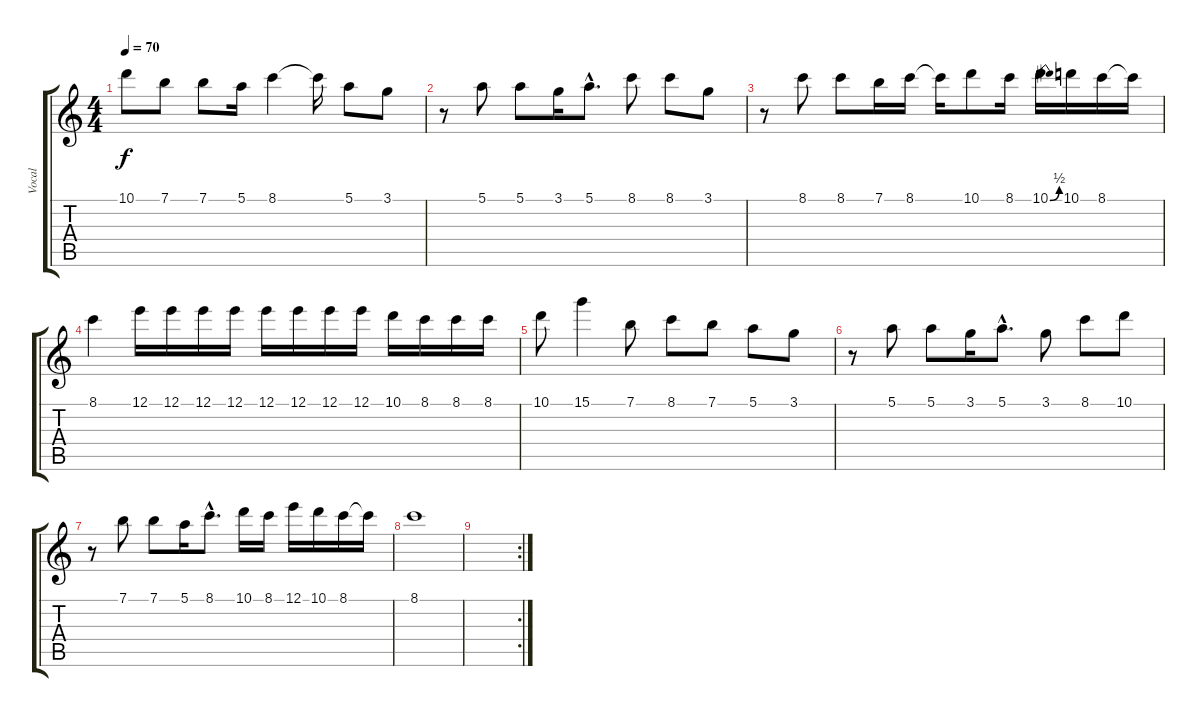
\track ("Vocal" "Vocal") {instrument distortionguitar}
\staff {score tabs}
\tuning (E4 B3 G3 D3 A2 E2) {hide}
\ts (4 4)
\tempo 70
\clef g2
\ks c
10.1.8{dy f} 7.1.8 7.1.8 5.1.16 8.1.4 8.1{t}.16 5.1.8 3.1.8 |
r.8 5.1.8 5.1.8 3.1.16 5.1{hac}.8{d} 8.1.8 8.1.8 3.1.8 |
r.8 8.1.8 8.1.8 7.1.16 8.1.16 8.1{t}.16 10.1.8 8.1.16 10.1{be (bend 0 0 60 2)}.16 10.1.16 8.1.16 8.1{t}.16 |
8.1.4 12.1.16 12.1.16 12.1.16 12.1.16 12.1.16 12.1.16 12.1.16 12.1.16 10.1.16 8.1.16 8.1.16 8.1.16 |
10.1.8 15.1.4 7.1.8 8.1.8 7.1.8 5.1.8 3.1.8 |
r.8 5.1.8 5.1.8 3.1.16 5.1{hac}.8{d} 3.1.8 8.1.8 10.1.8 |
r.8 7.1.8 7.1.8 5.1.16 8.1{hac}.8{d} 10.1.16 8.1.16 12.1.16 10.1.16 8.1.16 8.1{t}.16 |
8.1.1 |
\rc 2
